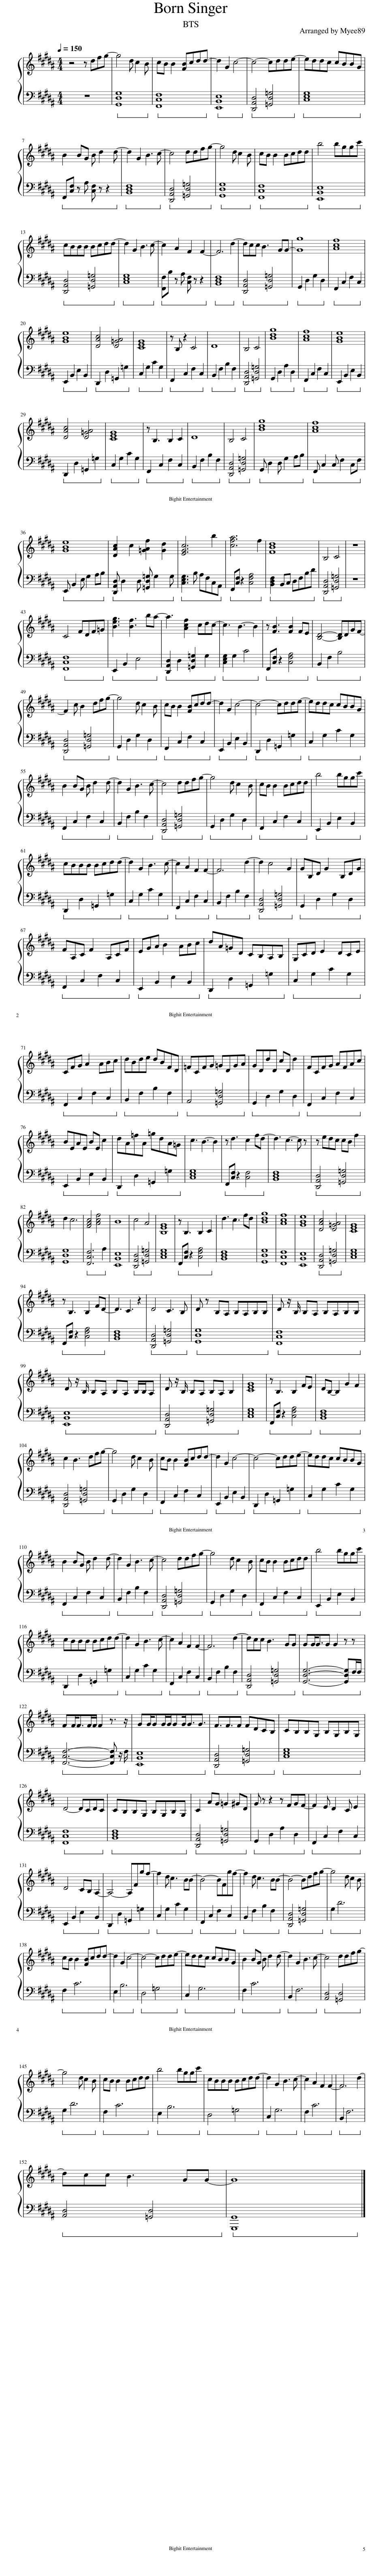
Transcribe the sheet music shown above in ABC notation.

X:1
%%score { 1 | 2 }
L:1/8
Q:1/4=150
M:4/4
I:linebreak $
K:B
V:1 treble
V:2 bass
V:1
 z4 z dfg- | g4 d c2 B | cB B2 [FB]cdd- | d2 G2 c4- | c4- cdde- | %5
 eddc cBBG |$ B2 BG B d2 d- | d2 G2 B3 c- | c4 ddfg- | g4 d c2 B | %10
 cB B2 Bcdd | b4 bggc' |$ cBBB Bcdd- | d2 G2 B3 c- | c2 A2 F2 F2- | %15
 F6 d2- | dcc B3 GG- | [Gg]8 | [Acf]8 |$ [GBe]8 | %20
 [DAc]4 [D=GA]4 | [CEG]8 | z B, z2 C4 | D8 | B,4 C4 | %25
 [Bdg]8 | [Acf]8 | [GBe]8 |$ [DAc]4 [D=GA]4 | [CEG]8 | %30
 z B,3 B,2 C2 | D8 | B,4 C4 | [Bdg]8 | [Acf]8 |$ %35
 [GBe]8 | [DAc]2 c2 [=GAf]2 [Gd]2 | [EGc]6 b2 | [cfa]6 f2 | [FBd]8 | %40
 B,4 C4 | z8 |$ C4 FDF=G | [Beg]3 [Bf]3 ba- | a3 [Acf]2 cdc- | %45
 c3 B3- B2 | z [FB]3 [FB]2 FE | [B,D]4- [B,D]DGF- |$ F2 c B2 dfg- | g4 d c2 B | %50
 cB B2 [FB]cdd- | d2 G2 c4- | c4- cdde- | eddc cBBG |$ B2 BG B d2 d- | %55
 d2 G2 B3 c- | c4 ddfg- | g4 d c2 B | cB B2 Bcdd | b4 bggc' |$ %60
 cBBB Bcdd- | d2 G2 B3 c- | c2 A2 F2 F2- | F6 d2- | d2 c4 G2 | %65
 GB,D G2 B,DG |$ FA,C F2 A,CF | EGA B2 ABc | dA=GD CB,A,B, | G,CD E2 DCE |$ %70
 CFG A2 ABc | dBde dBFD | =FCFG =GDGA | GDdD cD d2 | FCFG AFAc |$ %75
 BEAE BE c2 | dA=fA =gdA=G | c3 B3- B2 | z d3 c2 fd- | d3 c3- c z | %80
 z edc cB f2 |$ d2 c6 | [FAc]4 [Acf]4 | B8 | c4 A4 | %85
 [B,EG]8 | z B,3 B,2 C2 | d3 c3 fd | [Bdg]8 | [Acf]8 | %90
 [GBe]8 | [DAc]4 [D=GA]4 | [CEG]8 |$ z B,3 B,2 FD- | D3 C3 z2 | %95
 D4 C3 B, | D z B,A, B,A,B,B, | D z/ B,/ B,A, B,A,B,B, |$ D z/ B,/ B,A, B,A, B,/B,/A, | D z/ B,/ B,A, B,A, B,2 | %100
 [CEG]8 | z B,3 B,2 FE | DB,- B,2 G2 F2 |$ c2 B3 dfg- | g4 d c2 B | %105
 cB B2 [FB]cdd- | d2 G2 c4- | c4- cdde- | eddc cBBG |$ B2 BG B d2 d- | %110
 d2 G2 B3 c- | c4 ddfg- | g4 d c2 B | cB B2 Bcdd | b4 bggc' |$ %115
 cBBB Bcdd- | d2 G2 B3 c- | c2 A2 F2 F2- | F6 d2- | dcc B3 GG | %120
 GG<GG G2 z z |$ FF<FF/F/ F2 z3/2 z/ | GG/GG/G/GG<GG3/2 | F3/2F3/2F FDCB, | CB,B,G, B,G,B,G, |$ %125
 D4- DCDC | CB,B,G, B,G,B,G, | C2 AG =G2 ^GD | G z z2 z FGF- | F2 E D2 C E2 |$ %130
 D4 CB, A,2- | A,4- A,Fgf- | f2 d c3 BB- | B4- BFgf- | f2 d c3 BB- | %135
 B4- Bdfg- | g4 d c2 B |$ cB B2 [FB]cdd- | d2 G2 c4- | c4- cdde- | %140
 eddc cBBG | B2 BG B d2 d- | d2 G2 B3 c- | c4 ddfg- |$ g4 d c2 B | %145
 cB B2 Bcdd | b4 bggc' | cBBB Bcdd- | d2 G2 B3 c- | c2 A2 F2 F2- | %150
 F6 d2- |$ dcc B3 GG- | G8 |] %153
V:2
 z8 |!ped! [G,,D,G,]8!ped-up! |!ped! [F,,C,F,]8!ped-up! |!ped! [E,,B,,E,]8!ped-up! |!ped! [D,,A,,D,]4 [=G,,D,=G,]4!ped-up! | %5
!ped! [C,E,G,]8!ped-up! |$!ped! F,,[C,F,] z A, [C,F,] z z2!ped-up! |!ped! [B,,D,F,]8!ped-up! |!ped! [D,,A,,D,]4 [=G,,D,=G,]4!ped-up! |!ped! [G,,D,G,]8!ped-up! | %10
!ped! [F,,C,F,]8!ped-up! |!ped! [E,,B,,E,]8!ped-up! |$!ped! [D,,A,,D,]4 [=G,,D,=G,]4!ped-up! |!ped! [C,E,G,]8!ped-up! |!ped! [F,,F,]B, z A, [C,F,] z z2!ped-up! | %15
!ped! [B,,D,F,]8!ped-up! |!ped! [D,,A,,D,]4 [=G,,D,=G,]4!ped-up! |!ped! G,,2 D,2 G,2 D,2!ped-up! |!ped! F,,2 C,2 F,2 C,2!ped-up! |$!ped! E,,2 B,,2 E,2 B,,2!ped-up! | %20
!ped! D,,2 D,2 =G,,2 =G,2!ped-up! |!ped! C,2 G,2 C2 G,2!ped-up! |!ped! F,,2 C,2 F,2 C,2!ped-up! |!ped! B,,2 F,2 B,2 F,2!ped-up! |!ped! [D,,A,,D,]4 [=G,,D,=G,]4!ped-up! | %25
!ped! G,,2 D,2 A,2 D,2!ped-up! |!ped! F,,2 C,2 F,2 C,2!ped-up! |!ped! E,,2 B,,2 E,2 B,,2!ped-up! |$!ped! D,,2 D,2 =G,,2 =G,2!ped-up! |!ped! C,2 G,2 C2 G,2!ped-up! | %30
!ped! F,,2 C,2 F,2 C,2!ped-up! |!ped! B,,2 F,2 B,2 F,2!ped-up! |!ped! [D,,A,,D,]4 [=G,,D,=G,]4!ped-up! |!ped! G,, D,2 D, G,2 A,B,!ped-up! |!ped! F,, C,2 C, F,2 C,F,!ped-up! |$ %35
!ped! E,, B,,2 E, G,2 A,B,!ped-up! |!ped! [D,,A,,D,] D,2 D, [=G,,D,=G,] G,2 G,!ped-up! |!ped! [C,E,G,]3 B, A,F,C,A,,!ped-up! |!ped! F,,[C,F,] z2 [C,F,A,]4!ped-up! |!ped! [B,,D,F,]2 B,,C, D,F,B,D!ped-up! | %40
!ped! [D,,A,,D,]4 [=G,,D,=G,]4!ped-up! | z8 |$!ped! [F,,C,F,]8!ped-up! |!ped! E,,2 B,,2 E,4!ped-up! |!ped! [D,,A,,D,]2 D,2 [=G,,D,=G,]2 G,2!ped-up! | %45
!ped! [C,E,G,]2 G,2 C4!ped-up! |!ped! F,,[C,F,] z2 [C,F,A,]4!ped-up! |!ped! B,,2 F,2 B,4!ped-up! |$!ped! [D,,A,,D,]4 [=G,,D,=G,]4!ped-up! |!ped! G,,2 D,2 G,2 D,2!ped-up! | %50
!ped! F,,2 C,2 F,2 C,2!ped-up! |!ped! E,,2 B,,2 E,2 B,,2!ped-up! |!ped! D,,2 D,2 =G,,2 =G,2!ped-up! |!ped! C,2 G,2 C2 G,2!ped-up! |$!ped! F,,2 C,2 F,2 C,2!ped-up! | %55
!ped! B,,2 F,2 B,2 F,2!ped-up! |!ped! [D,,A,,D,]4 [=G,,D,=G,]4!ped-up! |!ped! G,,2 D,2 G,2 D,2!ped-up! |!ped! F,,2 C,2 F,2 C,2!ped-up! |!ped! E,,2 B,,2 E,2 B,,2!ped-up! |$ %60
!ped! D,,2 D,2 =G,,2 =G,2!ped-up! |!ped! C,2 G,2 C2 G,2!ped-up! |!ped! F,,2 C,2 F,2 C,2!ped-up! |!ped! B,,2 F,2 B,2 F,2!ped-up! |!ped! [D,,A,,D,]4 [=G,,D,=G,]4!ped-up! | %65
!ped! G,,2 D,2 G,2 D,2!ped-up! |$!ped! F,,2 C,2 F,2 C,2!ped-up! |!ped! E,,2 B,,2 E,2 B,,2!ped-up! |!ped! D,,2 D,2 =G,,2 =G,2!ped-up! |!ped! C,2 G,2 C2 G,2!ped-up! |$ %70
!ped! F,,2 C,2 F,2 C,2!ped-up! |!ped! B,,2 F,2 B,2 F,2!ped-up! |!ped! A,,4 [=G,,D,=G,]4!ped-up! |!ped! G,,2 D,2 G,2 D,2!ped-up! |!ped! F,,2 C,2 F,2 C,2!ped-up! |$ %75
!ped! E,,2 B,,2 E,2 B,,2!ped-up! |!ped! D,,2 D,2 =G,,2 =G,2!ped-up! | [C,E,G,]8 |!ped! F,,[C,F,] z2 [C,F,]4!ped-up! | [B,,D,F,]8 | %80
!ped! [D,,A,,D,]4 [=G,,D,=G,]4!ped-up! |$ [G,,D,G,]8 |!ped! [F,,C,F,]6 A,2!ped-up! | [E,,B,,E,]8 |!ped! [D,,A,,D,]4 [=G,,D,=G,]4!ped-up! | %85
 [C,E,G,]8 |!ped! F,,[C,F,] z2 [C,F,A,]4!ped-up! | [B,,D,F,]8 | [G,,D,G,]8 | [F,,C,F,]8 | %90
 [E,,B,,E,]8 |!ped! [D,,A,,D,]4 [=G,,D,=G,]4!ped-up! | [C,E,G,]8 |$!ped! F,,[C,F,] z2 [C,F,A,]4!ped-up! | [B,,D,F,]8 | %95
!ped! [D,,A,,D,]4 [=G,,D,=G,]4!ped-up! |!ped! [G,,D,G,]8!ped-up! |!ped! [F,,C,F,]8!ped-up! |$!ped! [E,,B,,E,]8!ped-up! |!ped! [D,,A,,D,]4 [=G,,D,=G,]4!ped-up! | %100
 [C,E,G,]8 |!ped! F,,[C,F,] z2 [C,F,A,]4!ped-up! |!ped! [B,,D,F,]8!ped-up! |$!ped! [D,,A,,D,]4 [=G,,D,=G,]4!ped-up! |!ped! G,,2 D,2 G,2 D,2!ped-up! | %105
!ped! F,,2 C,2 F,2 C,2!ped-up! |!ped! E,,2 B,,2 E,2 B,,2!ped-up! |!ped! D,,2 D,2 =G,,2 =G,2!ped-up! |!ped! C,2 G,2 C2 G,2!ped-up! |$!ped! F,,2 C,2 F,2 C,2!ped-up! | %110
!ped! B,,2 F,2 B,2 F,2!ped-up! |!ped! [D,,A,,D,]4 [=G,,D,=G,]4!ped-up! |!ped! G,,2 D,2 G,2 D,2!ped-up! |!ped! F,,2 C,2 F,2 C,2!ped-up! |!ped! E,,2 B,,2 E,2 B,,2!ped-up! |$ %115
!ped! D,,2 D,2 =G,,2 =G,2!ped-up! |!ped! C,2 G,2 C2 G,2!ped-up! |!ped! F,,2 C,2 F,2 C,2!ped-up! |!ped! B,,2 F,2 B,2 F,2!ped-up! |!ped! [D,,A,,D,]4 [=G,,D,=G,]4!ped-up! | %120
!ped! [G,,D,G,]6- [G,,D,G,]F,/F,/!ped-up! |$!ped! [F,,C,F,]6- [F,,C,F,] z/ F,/!ped-up! |!ped! [E,,B,,E,]8!ped-up! |!ped! [D,,A,,D,]4 [=G,,D,=G,]4!ped-up! |!ped! [C,E,G,]8!ped-up! |$ %125
!ped! [F,,C,F,]8!ped-up! |!ped! [B,,D,F,]8!ped-up! |!ped! [D,,A,,D,]4 [=G,,D,=G,]4!ped-up! |!ped! G,,2 D,2 A,2 D,2!ped-up! |!ped! F,,2 C,2 F,2 C,2!ped-up! |$ %130
!ped! E,,2 B,,2 E,2 B,,2!ped-up! |!ped! D,,2 D,2 =G,,2 =G,2!ped-up! |!ped! C,2 G,2 C2 G,2!ped-up! |!ped! F,,2 C,2 F,2 C,2!ped-up! |!ped! B,,2 F,2 B,2 F,2!ped-up! | %135
!ped! [D,,A,,D,]4 [=G,,D,=G,]4!ped-up! |!ped! G,2 D6!ped-up! |$!ped! F,2 C6!ped-up! |!ped! E,2 B,6!ped-up! |!ped! D,4 =G,4!ped-up! | %140
!ped! C,2 G,6!ped-up! |!ped! F,2 C6!ped-up! |!ped! B,,2 F,6!ped-up! |!ped! [A,,D,]4 [=G,,D,]4!ped-up! |$!ped! G,2 D6!ped-up! | %145
!ped! F,2 C6!ped-up! |!ped! E,2 B,6!ped-up! |!ped! D,4 =G,4!ped-up! |!ped! C,2 G,6!ped-up! |!ped! F,2 C6!ped-up! | %150
!ped! B,,2 F,6!ped-up! |$!ped! [A,,D,]4 [=G,,D,]4!ped-up! |!ped! [G,,,G,,]8!ped-up! |] %153
